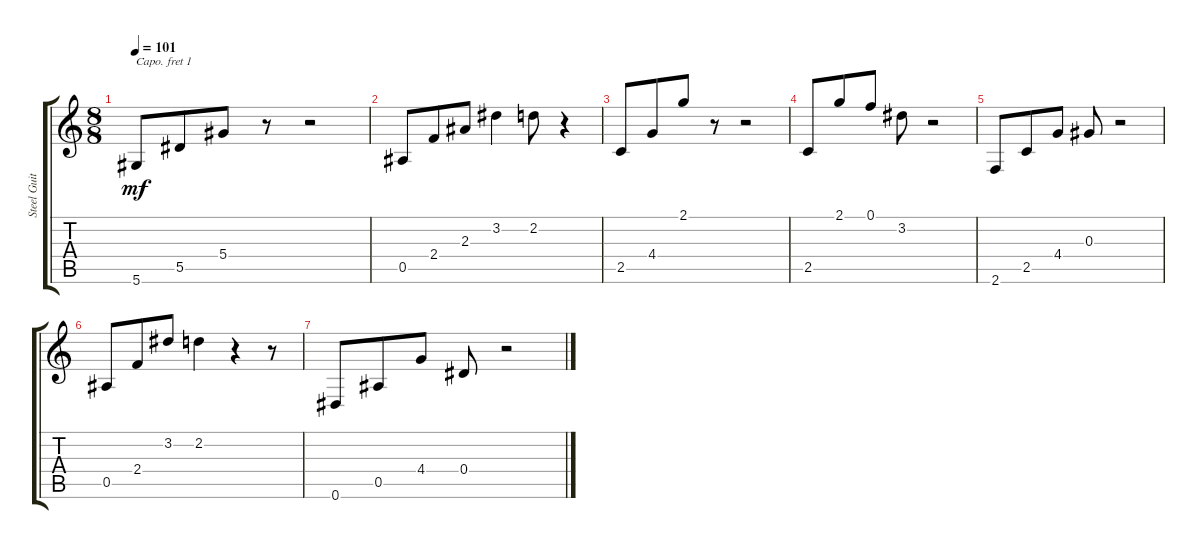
\track ("Steel Guitar" "Steel Guit") {instrument acousticguitarsteel}
\staff {score tabs}
\capo 1
\tuning (E4 B3 G3 D3 A2 D2) {hide}
\ts (8 8)
\tempo 101
\clef g2
\ks c
5.6.8{dy mf} 5.5.8 5.4.8 r.8 r.2 |
0.5.8 2.4.8 2.3.8 3.2.4 2.2.8 r.4 |
2.5.8 4.4.8 2.1.8 r.8 r.2 |
2.5.8 2.1.8 0.1.8 3.2.8 r.2 |
2.6.8 2.5.8 4.4.8 0.3.8 r.2 |
0.5.8 2.4.8 3.2.8 2.2.4 r.4 r.8 |
0.6.8 0.5.8 4.4.8 0.4.8 r.2
